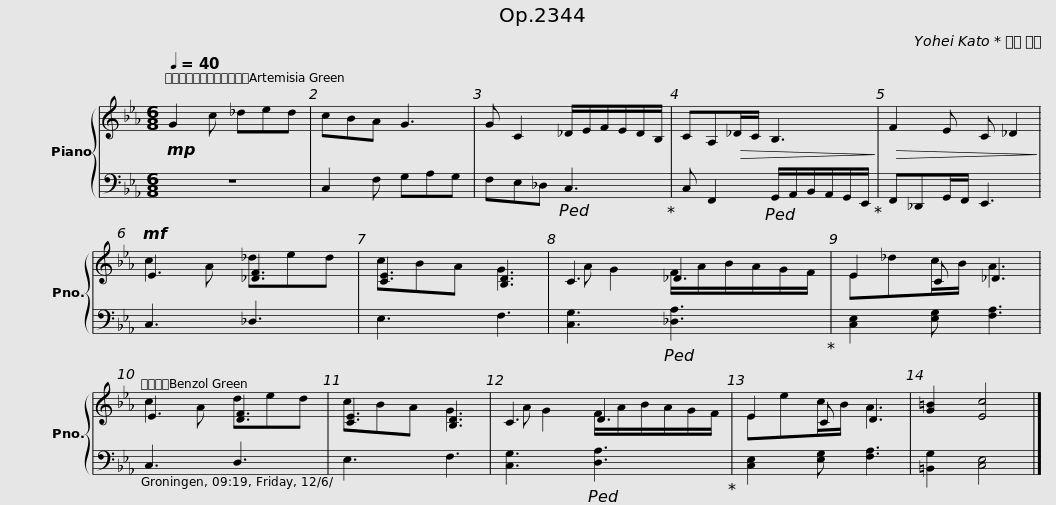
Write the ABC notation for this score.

X:1
%%score { ( 1 3 ) | 2 }
L:1/8
Q:1/4=40
M:6/8
I:linebreak $
K:Eb
V:1 treble
V:3 treble
V:2 bass
V:1
!mp! G2 c _ded | cBA G3 | G C2 _D/E/F/E/D/B,/ | CA,!>(!_D/C/ B,3!>)! |$!>(! F2 E C _D2!>)! | %5
!mf! E3 [_DF]3 | [CE]3 [B,D]3 | C3 _D3 | E2 C _D3 |$ E3 [DF]3 | %10
 [CE]3 [B,D]3 | C3 D3 | E2 C D3 | [G=B]2 [Ec]4 |] %14
V:2
 z6 | C,2 F, G,A,G, | F,E,_D,!ped! C,3!ped-up! | C, F,,2!ped! G,,/A,,/B,,/A,,/G,,/E,,/!ped-up! |$ F,,_D,,G,,/F,,/ E,,3 | %5
 C,3 _D,3 | E,3 F,3 | [C,G,]3!ped! [_D,A,]3!ped-up! | [C,E,]2 [E,G,] [F,A,]3 |$ C,3 D,3 | %10
 E,3 F,3 | [C,G,]3!ped! [D,A,]3!ped-up! | [C,E,]2 [E,G,] [F,A,]3 | [=B,,G,]2 [C,E,]4 |] %14
V:3
 x6 | x6 | x6 | x6 |$ x6 | %5
 c2 A _ded | cBA G3 | A G2 F/A/B/A/G/F/ | E_dc/B/ A3 |$ c2 A ded | %10
 cBA G3 | A G2 F/A/B/A/G/F/ | Eec/B/ A3 | x6 |] %14
